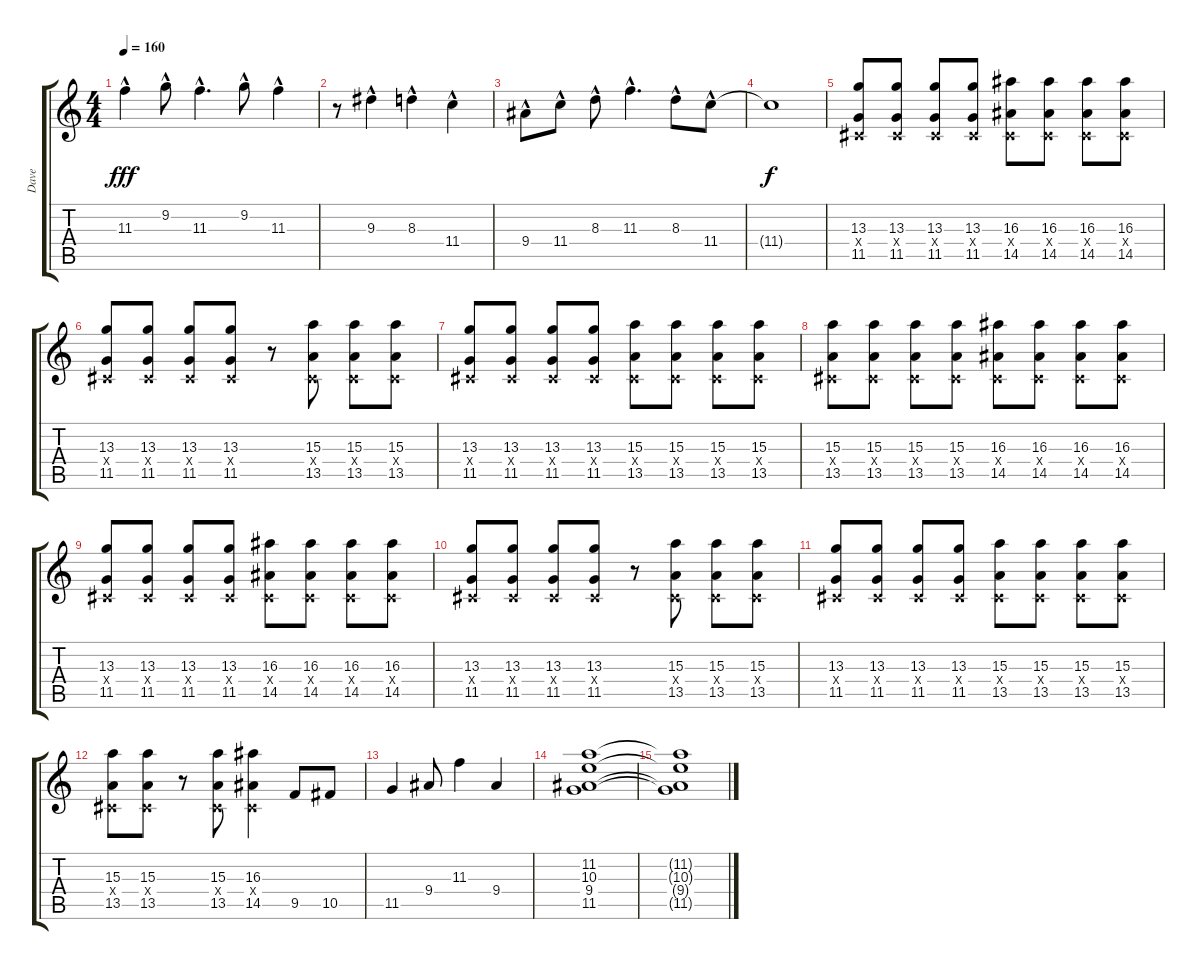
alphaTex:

\track ("Dave" "Dave") {instrument overdrivenguitar}
\staff {score tabs}
\tuning (Eb4 Bb3 Gb3 Db3 Ab2 Eb2) {hide}
\ts (4 4)
\tempo 160
\clef g2
\ks c
11.3{hac}.4{dy fff} 9.2{hac}.8 11.3{hac}.4{d} 9.2{hac}.8 11.3{hac}.4 |
r.8 9.3{hac}.4 8.3{hac}.4 11.4{hac}.4 |
9.4{hac}.8 11.4{hac}.8 8.3{hac}.8 11.3{hac}.4{d} 8.3{hac}.8 11.4{hac}.8 |
11.4{t}.1{dy f} |
(13.3 0.4{x} 11.5).8{volume 11} (13.3 0.4{x} 11.5).8 (13.3 0.4{x} 11.5).8 (13.3 0.4{x} 11.5).8 (16.3 0.4{x} 14.5).8 (16.3 0.4{x} 14.5).8 (16.3 0.4{x} 14.5).8 (16.3 0.4{x} 14.5).8 |
(13.3 0.4{x} 11.5).8 (13.3 0.4{x} 11.5).8 (13.3 0.4{x} 11.5).8 (13.3 0.4{x} 11.5).8 r.8 (15.3 0.4{x} 13.5).8 (15.3 0.4{x} 13.5).8 (15.3 0.4{x} 13.5).8 |
(13.3 0.4{x} 11.5).8 (13.3 0.4{x} 11.5).8 (13.3 0.4{x} 11.5).8 (13.3 0.4{x} 11.5).8 (15.3 0.4{x} 13.5).8 (15.3 0.4{x} 13.5).8 (15.3 0.4{x} 13.5).8 (15.3 0.4{x} 13.5).8 |
(15.3 0.4{x} 13.5).8 (15.3 0.4{x} 13.5).8 (15.3 0.4{x} 13.5).8 (15.3 0.4{x} 13.5).8 (16.3 0.4{x} 14.5).8 (16.3 0.4{x} 14.5).8 (16.3 0.4{x} 14.5).8 (16.3 0.4{x} 14.5).8 |
(13.3 0.4{x} 11.5).8{volume 11} (13.3 0.4{x} 11.5).8 (13.3 0.4{x} 11.5).8 (13.3 0.4{x} 11.5).8 (16.3 0.4{x} 14.5).8 (16.3 0.4{x} 14.5).8 (16.3 0.4{x} 14.5).8 (16.3 0.4{x} 14.5).8 |
(13.3 0.4{x} 11.5).8 (13.3 0.4{x} 11.5).8 (13.3 0.4{x} 11.5).8 (13.3 0.4{x} 11.5).8 r.8 (15.3 0.4{x} 13.5).8 (15.3 0.4{x} 13.5).8 (15.3 0.4{x} 13.5).8 |
(13.3 0.4{x} 11.5).8 (13.3 0.4{x} 11.5).8 (13.3 0.4{x} 11.5).8 (13.3 0.4{x} 11.5).8 (15.3 0.4{x} 13.5).8 (15.3 0.4{x} 13.5).8 (15.3 0.4{x} 13.5).8 (15.3 0.4{x} 13.5).8 |
(15.3 0.4{x} 13.5).8 (15.3 0.4{x} 13.5).8 r.8 (15.3 0.4{x} 13.5).8 (16.3 0.4{x} 14.5).4 9.5.8 10.5.8 |
11.5.4 9.4.8 11.3.4 9.4.4 |
(11.2 10.3 9.4 11.5).1 |
(11.2{t} 10.3{t} 9.4{t} 11.5{t}).1
